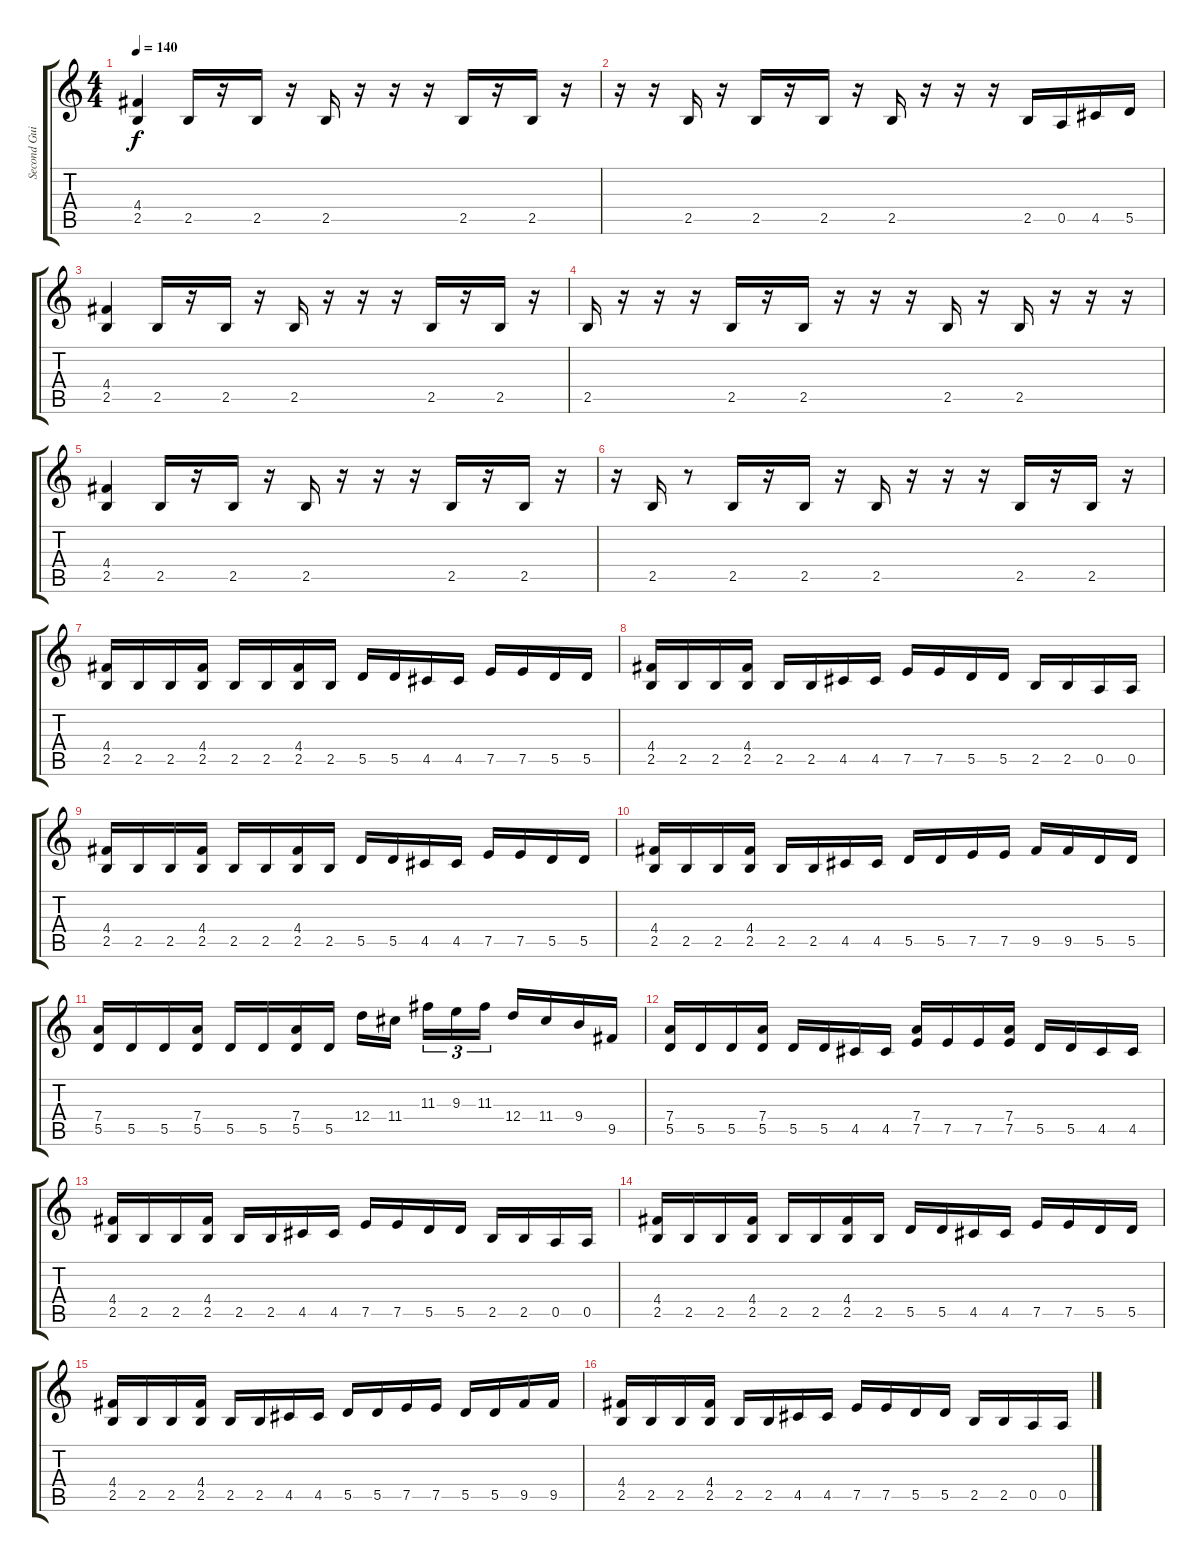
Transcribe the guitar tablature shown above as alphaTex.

\track ("Second Guitar" "Second Gui") {instrument overdrivenguitar}
\staff {score tabs}
\tuning (E4 B3 G3 D3 A2 E2) {hide}
\ts (4 4)
\tempo 140
\clef g2
\ks c
(4.4 2.5).4{dy f} 2.5.16 r.16 2.5.16 r.16 2.5.16 r.16 r.16 r.16 2.5.16 r.16 2.5.16 r.16 |
r.16 r.16 2.5.16 r.16 2.5.16 r.16 2.5.16 r.16 2.5.16 r.16 r.16 r.16 2.5.16 0.5.16 4.5.16 5.5.16 |
(4.4 2.5).4 2.5.16 r.16 2.5.16 r.16 2.5.16 r.16 r.16 r.16 2.5.16 r.16 2.5.16 r.16 |
2.5.16 r.16 r.16 r.16 2.5.16 r.16 2.5.16 r.16 r.16 r.16 2.5.16 r.16 2.5.16 r.16 r.16 r.16 |
(4.4 2.5).4 2.5.16 r.16 2.5.16 r.16 2.5.16 r.16 r.16 r.16 2.5.16 r.16 2.5.16 r.16 |
r.16 2.5.16 r.8 2.5.16 r.16 2.5.16 r.16 2.5.16 r.16 r.16 r.16 2.5.16 r.16 2.5.16 r.16 |
(4.4 2.5).16 2.5.16 2.5.16 (4.4 2.5).16 2.5.16 2.5.16 (4.4 2.5).16 2.5.16 5.5.16 5.5.16 4.5.16 4.5.16 7.5.16 7.5.16 5.5.16 5.5.16 |
(4.4 2.5).16 2.5.16 2.5.16 (4.4 2.5).16 2.5.16 2.5.16 4.5.16 4.5.16 7.5.16 7.5.16 5.5.16 5.5.16 2.5.16 2.5.16 0.5.16 0.5.16 |
(4.4 2.5).16 2.5.16 2.5.16 (4.4 2.5).16 2.5.16 2.5.16 (4.4 2.5).16 2.5.16 5.5.16 5.5.16 4.5.16 4.5.16 7.5.16 7.5.16 5.5.16 5.5.16 |
(4.4 2.5).16 2.5.16 2.5.16 (4.4 2.5).16 2.5.16 2.5.16 4.5.16 4.5.16 5.5.16 5.5.16 7.5.16 7.5.16 9.5.16 9.5.16 5.5.16 5.5.16 |
(7.4 5.5).16 5.5.16 5.5.16 (7.4 5.5).16 5.5.16 5.5.16 (7.4 5.5).16 5.5.16 12.4.16 11.4.16 11.3.16{tu (3 2)} 9.3.16{tu (3 2)} 11.3.16{tu (3 2)} 12.4.16 11.4.16 9.4.16 9.5.16 |
(7.4 5.5).16 5.5.16 5.5.16 (7.4 5.5).16 5.5.16 5.5.16 4.5.16 4.5.16 (7.4 7.5).16 7.5.16 7.5.16 (7.4 7.5).16 5.5.16 5.5.16 4.5.16 4.5.16 |
(4.4 2.5).16 2.5.16 2.5.16 (4.4 2.5).16 2.5.16 2.5.16 4.5.16 4.5.16 7.5.16 7.5.16 5.5.16 5.5.16 2.5.16 2.5.16 0.5.16 0.5.16 |
(4.4 2.5).16 2.5.16 2.5.16 (4.4 2.5).16 2.5.16 2.5.16 (4.4 2.5).16 2.5.16 5.5.16 5.5.16 4.5.16 4.5.16 7.5.16 7.5.16 5.5.16 5.5.16 |
(4.4 2.5).16 2.5.16 2.5.16 (4.4 2.5).16 2.5.16 2.5.16 4.5.16 4.5.16 5.5.16 5.5.16 7.5.16 7.5.16 5.5.16 5.5.16 9.5.16 9.5.16 |
(4.4 2.5).16 2.5.16 2.5.16 (4.4 2.5).16 2.5.16 2.5.16 4.5.16 4.5.16 7.5.16 7.5.16 5.5.16 5.5.16 2.5.16 2.5.16 0.5.16 0.5.16
